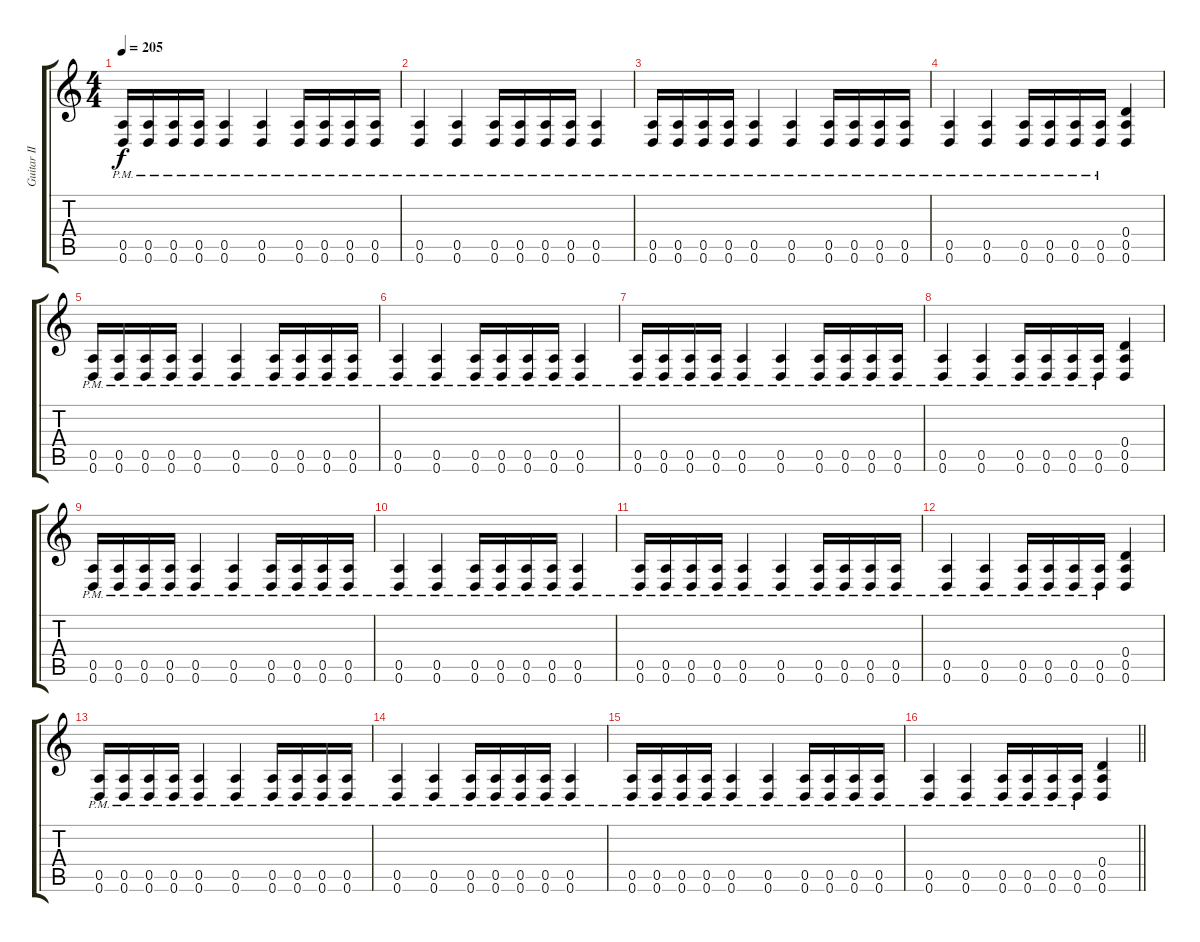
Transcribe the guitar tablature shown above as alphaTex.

\track ("Guitar II - Distrotion [Rythm]" "Guitar II ") {instrument distortionguitar}
\staff {score tabs}
\tuning (E4 B3 G3 D3 A2 D2) {hide}
\ts (4 4)
\tempo 205
\clef g2
\ks c
(0.5{pm} 0.6{pm}).16{dy f} (0.5{pm} 0.6{pm}).16 (0.5{pm} 0.6{pm}).16 (0.5{pm} 0.6{pm}).16 (0.5{pm} 0.6{pm}).4 (0.5{pm} 0.6{pm}).4 (0.5{pm} 0.6{pm}).16 (0.5{pm} 0.6{pm}).16 (0.5{pm} 0.6{pm}).16 (0.5{pm} 0.6{pm}).16 |
(0.5{pm} 0.6{pm}).4 (0.5{pm} 0.6{pm}).4 (0.5{pm} 0.6{pm}).16 (0.5{pm} 0.6{pm}).16 (0.5{pm} 0.6{pm}).16 (0.5{pm} 0.6{pm}).16 (0.5{pm} 0.6{pm}).4 |
(0.5{pm} 0.6{pm}).16 (0.5{pm} 0.6{pm}).16 (0.5{pm} 0.6{pm}).16 (0.5{pm} 0.6{pm}).16 (0.5{pm} 0.6{pm}).4 (0.5{pm} 0.6{pm}).4 (0.5{pm} 0.6{pm}).16 (0.5{pm} 0.6{pm}).16 (0.5{pm} 0.6{pm}).16 (0.5{pm} 0.6{pm}).16 |
(0.5{pm} 0.6{pm}).4 (0.5{pm} 0.6{pm}).4 (0.5{pm} 0.6{pm}).16 (0.5{pm} 0.6{pm}).16 (0.5{pm} 0.6{pm}).16 (0.5{pm} 0.6{pm}).16 (0.4 0.5 0.6).4 |
(0.5{pm} 0.6{pm}).16 (0.5{pm} 0.6{pm}).16 (0.5{pm} 0.6{pm}).16 (0.5{pm} 0.6{pm}).16 (0.5{pm} 0.6{pm}).4 (0.5{pm} 0.6{pm}).4 (0.5{pm} 0.6{pm}).16 (0.5{pm} 0.6{pm}).16 (0.5{pm} 0.6{pm}).16 (0.5{pm} 0.6{pm}).16 |
(0.5{pm} 0.6{pm}).4 (0.5{pm} 0.6{pm}).4 (0.5{pm} 0.6{pm}).16 (0.5{pm} 0.6{pm}).16 (0.5{pm} 0.6{pm}).16 (0.5{pm} 0.6{pm}).16 (0.5{pm} 0.6{pm}).4 |
(0.5{pm} 0.6{pm}).16 (0.5{pm} 0.6{pm}).16 (0.5{pm} 0.6{pm}).16 (0.5{pm} 0.6{pm}).16 (0.5{pm} 0.6{pm}).4 (0.5{pm} 0.6{pm}).4 (0.5{pm} 0.6{pm}).16 (0.5{pm} 0.6{pm}).16 (0.5{pm} 0.6{pm}).16 (0.5{pm} 0.6{pm}).16 |
(0.5{pm} 0.6{pm}).4 (0.5{pm} 0.6{pm}).4 (0.5{pm} 0.6{pm}).16 (0.5{pm} 0.6{pm}).16 (0.5{pm} 0.6{pm}).16 (0.5{pm} 0.6{pm}).16 (0.4 0.5 0.6).4 |
(0.5{pm} 0.6{pm}).16 (0.5{pm} 0.6{pm}).16 (0.5{pm} 0.6{pm}).16 (0.5{pm} 0.6{pm}).16 (0.5{pm} 0.6{pm}).4 (0.5{pm} 0.6{pm}).4 (0.5{pm} 0.6{pm}).16 (0.5{pm} 0.6{pm}).16 (0.5{pm} 0.6{pm}).16 (0.5{pm} 0.6{pm}).16 |
(0.5{pm} 0.6{pm}).4 (0.5{pm} 0.6{pm}).4 (0.5{pm} 0.6{pm}).16 (0.5{pm} 0.6{pm}).16 (0.5{pm} 0.6{pm}).16 (0.5{pm} 0.6{pm}).16 (0.5{pm} 0.6{pm}).4 |
(0.5{pm} 0.6{pm}).16 (0.5{pm} 0.6{pm}).16 (0.5{pm} 0.6{pm}).16 (0.5{pm} 0.6{pm}).16 (0.5{pm} 0.6{pm}).4 (0.5{pm} 0.6{pm}).4 (0.5{pm} 0.6{pm}).16 (0.5{pm} 0.6{pm}).16 (0.5{pm} 0.6{pm}).16 (0.5{pm} 0.6{pm}).16 |
(0.5{pm} 0.6{pm}).4 (0.5{pm} 0.6{pm}).4 (0.5{pm} 0.6{pm}).16 (0.5{pm} 0.6{pm}).16 (0.5{pm} 0.6{pm}).16 (0.5{pm} 0.6{pm}).16 (0.4 0.5 0.6).4 |
(0.5{pm} 0.6{pm}).16 (0.5{pm} 0.6{pm}).16 (0.5{pm} 0.6{pm}).16 (0.5{pm} 0.6{pm}).16 (0.5{pm} 0.6{pm}).4 (0.5{pm} 0.6{pm}).4 (0.5{pm} 0.6{pm}).16 (0.5{pm} 0.6{pm}).16 (0.5{pm} 0.6{pm}).16 (0.5{pm} 0.6{pm}).16 |
(0.5{pm} 0.6{pm}).4 (0.5{pm} 0.6{pm}).4 (0.5{pm} 0.6{pm}).16 (0.5{pm} 0.6{pm}).16 (0.5{pm} 0.6{pm}).16 (0.5{pm} 0.6{pm}).16 (0.5{pm} 0.6{pm}).4 |
(0.5{pm} 0.6{pm}).16 (0.5{pm} 0.6{pm}).16 (0.5{pm} 0.6{pm}).16 (0.5{pm} 0.6{pm}).16 (0.5{pm} 0.6{pm}).4 (0.5{pm} 0.6{pm}).4 (0.5{pm} 0.6{pm}).16 (0.5{pm} 0.6{pm}).16 (0.5{pm} 0.6{pm}).16 (0.5{pm} 0.6{pm}).16 |
\barLineRight lightlight
(0.5{pm} 0.6{pm}).4 (0.5{pm} 0.6{pm}).4 (0.5{pm} 0.6{pm}).16 (0.5{pm} 0.6{pm}).16 (0.5{pm} 0.6{pm}).16 (0.5{pm} 0.6{pm}).16 (0.4 0.5 0.6).4
